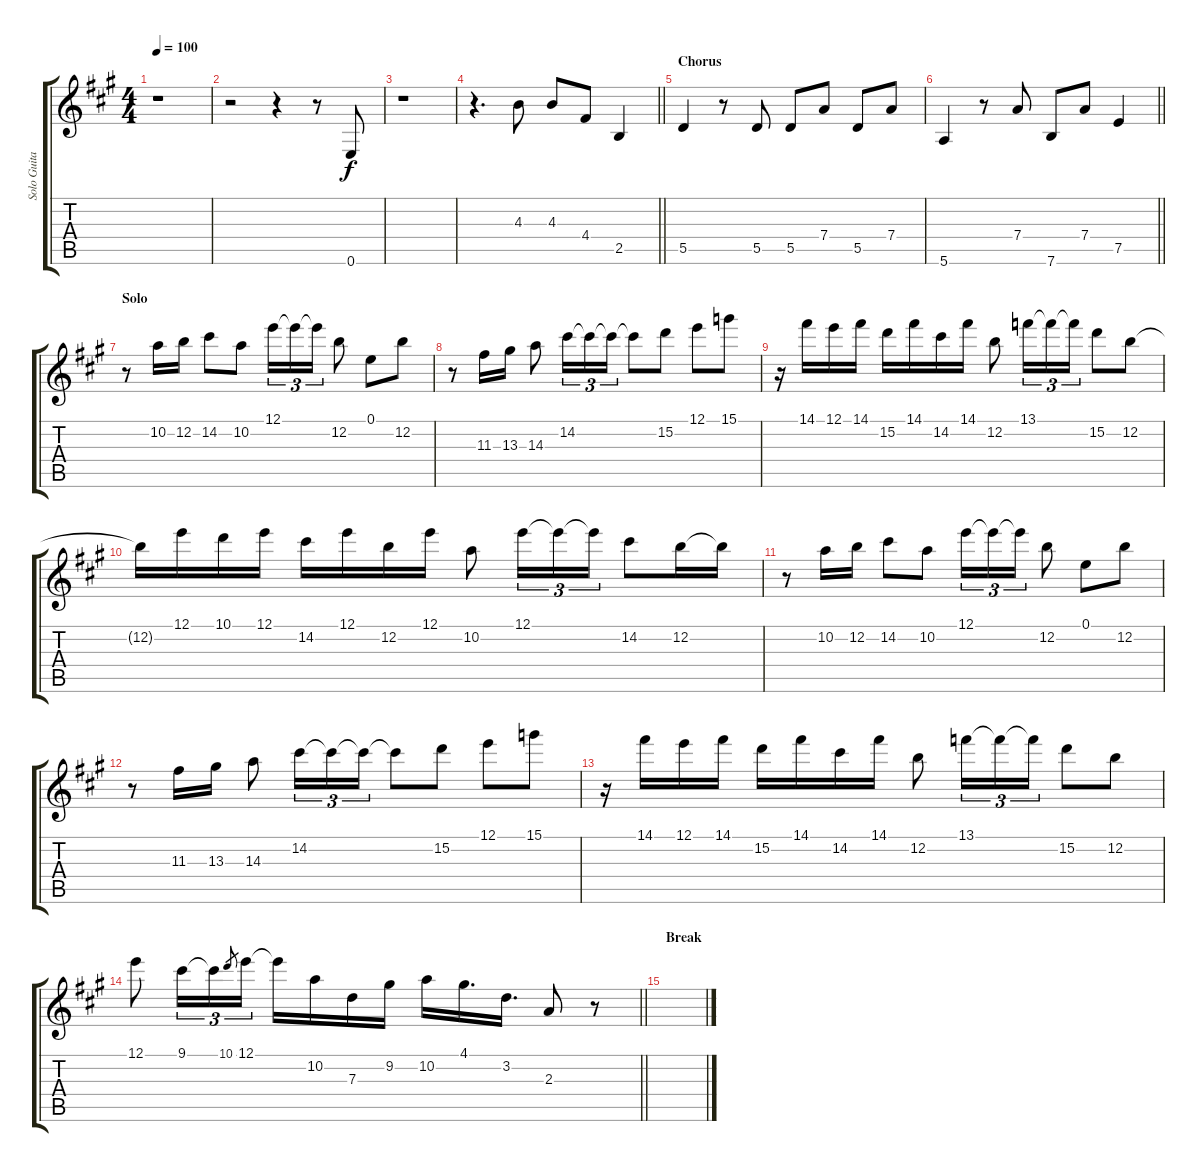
\track ("Solo Guitar" "Solo Guita") {instrument overdrivenguitar}
\staff {score tabs}
\tuning (E4 B3 G3 D3 A2 E2) {hide}
\ts (4 4)
\tempo 100
\clef g2
\ks a
r.1{dy f} |
r.2 r.4 r.8 0.6.8 |
r.1 |
\barLineRight lightlight
r.4{d} 4.3.8 4.3.8 4.4.8 2.5.4 |
\section ("" "Chorus")
5.5.4 r.8 5.5.8 5.5.8 7.4.8 5.5.8 7.4.8 |
\barLineRight lightlight
5.6.4 r.8 7.4.8 7.6.8 7.4.8 7.5.4 |
\section ("" "Solo")
r.8 10.2.16 12.2.16 14.2.8 10.2.8 12.1.16{tu (3 2)} 12.1{t}.16{tu (3 2)} 12.1{t}.16{tu (3 2)} 12.2.8 0.1.8 12.2.8 |
r.8 11.3.16 13.3.16 14.3.8 14.2.16{tu (3 2)} 14.2{t}.16{tu (3 2)} 14.2{t}.16{tu (3 2)} 14.2{t}.8 15.2.8 12.1.8 15.1.8 |
r.16 14.1.16 12.1.16 14.1.16 15.2.16 14.1.16 14.2.16 14.1.16 12.2.8 13.1.16{tu (3 2)} 13.1{t}.16{tu (3 2)} 13.1{t}.16{tu (3 2)} 15.2.8 12.2.8 |
12.2{t}.16 12.1.16 10.1.16 12.1.16 14.2.16 12.1.16 12.2.16 12.1.16 10.2.8 12.1.16{tu (3 2)} 12.1{t}.16{tu (3 2)} 12.1{t}.16{tu (3 2)} 14.2.8 12.2.16 12.2{t}.16 |
r.8 10.2.16 12.2.16 14.2.8 10.2.8 12.1.16{tu (3 2)} 12.1{t}.16{tu (3 2)} 12.1{t}.16{tu (3 2)} 12.2.8 0.1.8 12.2.8 |
r.8 11.3.16 13.3.16 14.3.8 14.2.16{tu (3 2)} 14.2{t}.16{tu (3 2)} 14.2{t}.16{tu (3 2)} 14.2{t}.8 15.2.8 12.1.8 15.1.8 |
r.16 14.1.16 12.1.16 14.1.16 15.2.16 14.1.16 14.2.16 14.1.16 12.2.8 13.1.16{tu (3 2)} 13.1{t}.16{tu (3 2)} 13.1{t}.16{tu (3 2)} 15.2.8 12.2.8 |
\barLineRight lightlight
12.1.8 9.1.16{tu (3 2)} 9.1{t}.16{tu (3 2)} 10.1.8{gr} 12.1.16{tu (3 2)} 12.1{t}.16 10.2.16 7.3.16 9.2.16 10.2.16 4.1.16{d} 3.2.16{d} 2.3.8 r.8 |
\section ("" "Break")
